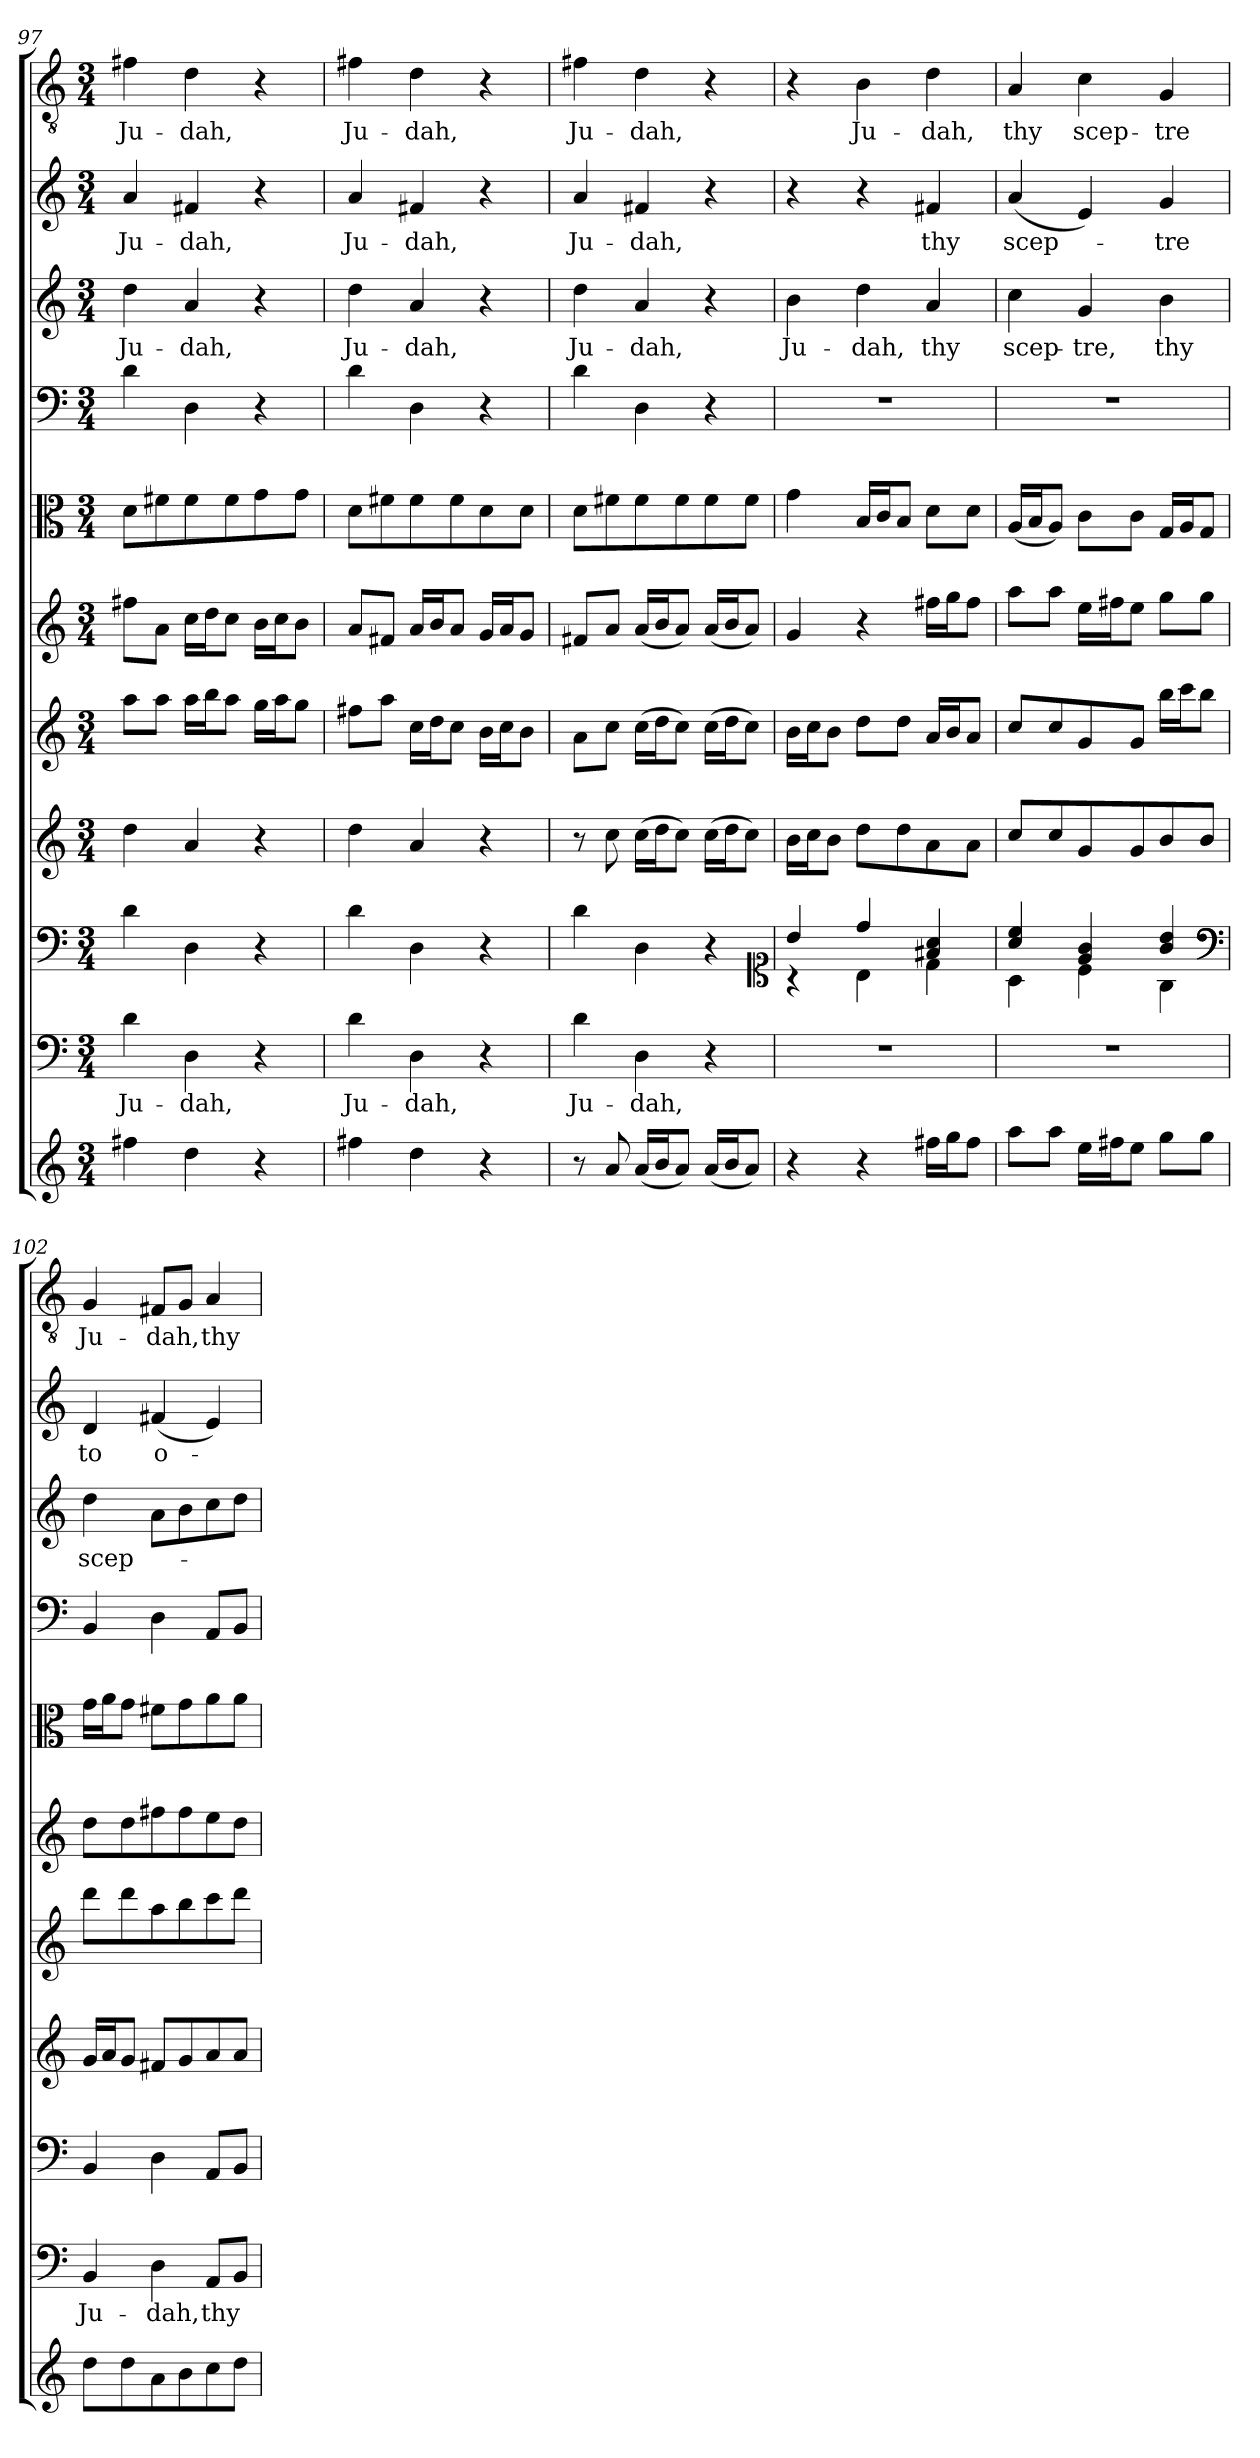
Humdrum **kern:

**kern	**kern	**text	**kern	**kern	**kern	**kern	**kern	**kern	**kern	**text	**kern	**text	**kern	**text
*part11	*part10	*part10	*part9	*part8	*part7	*part6	*part5	*part4	*part3	*part3	*part2	*part2	*part1	*part1
*staff11	*staff10	*staff10	*staff9	*staff8	*staff7	*staff6	*staff5	*staff4	*staff3	*staff3	*staff2	*staff2	*staff1	*staff1
*clefG2	*clefF4	*	*clefF4	*clefG2	*clefG2	*clefG2	*clefC3	*clefF4	*clefG2	*	*clefG2	*	*clefGv2	*
*k[]	*k[]	*	*k[]	*k[]	*k[]	*k[]	*k[]	*k[]	*k[]	*	*k[]	*	*k[]	*
*C:	*C:	*	*C:	*C:	*C:	*C:	*C:	*C:	*C:	*	*C:	*	*C:	*
*M3/4	*M3/4	*	*M3/4	*M3/4	*M3/4	*M3/4	*M3/4	*M3/4	*M3/4	*	*M3/4	*	*M3/4	*
=97	=97	=97	=97	=97	=97	=97	=97	=97	=97	=97	=97	=97	=97	=97
4ff#X\	4d\	Ju-	4d\	4dd\	8aa\L	8ff#X\L	8d\L	4d\	4dd\	Ju-	4a/	Ju-	4f#X\	Ju-
.	.	.	.	.	8aa\J	8a\J	8f#X\	.	.	.	.	.	.	.
4dd\	4D\	-dah,	4D\	4a/	16aa\LL	16cc\LL	8f#\	4D\	4a/	-dah,	4f#X/	-dah,	4d\	-dah,
.	.	.	.	.	16bb\J	16dd\J	.	.	.	.	.	.	.	.
.	.	.	.	.	8aa\J	8cc\J	8f#\	.	.	.	.	.	.	.
4r	4r	.	4r	4r	16gg\LL	16b\LL	8g\	4r	4r	.	4r	.	4r	.
.	.	.	.	.	16aa\J	16cc\J	.	.	.	.	.	.	.	.
.	.	.	.	.	8gg\J	8b\J	8g\J	.	.	.	.	.	.	.
=98	=98	=98	=98	=98	=98	=98	=98	=98	=98	=98	=98	=98	=98	=98
4ff#X\	4d\	Ju-	4d\	4dd\	8ff#X\L	8a/L	8d\L	4d\	4dd\	Ju-	4a/	Ju-	4f#X\	Ju-
.	.	.	.	.	8aa\J	8f#X/J	8f#X\	.	.	.	.	.	.	.
4dd\	4D\	-dah,	4D\	4a/	16cc\LL	16a/LL	8f#\	4D\	4a/	-dah,	4f#X/	-dah,	4d\	-dah,
.	.	.	.	.	16dd\J	16b/J	.	.	.	.	.	.	.	.
.	.	.	.	.	8cc\J	8a/J	8f#\	.	.	.	.	.	.	.
4r	4r	.	4r	4r	16b\LL	16g/LL	8d\	4r	4r	.	4r	.	4r	.
.	.	.	.	.	16cc\J	16a/J	.	.	.	.	.	.	.	.
.	.	.	.	.	8b\J	8g/J	8d\J	.	.	.	.	.	.	.
=99	=99	=99	=99	=99	=99	=99	=99	=99	=99	=99	=99	=99	=99	=99
8r	4d\	Ju-	4d\	8r	8a\L	8f#X/L	8d\L	4d\	4dd\	Ju-	4a/	Ju-	4f#X\	Ju-
8a/	.	.	.	8cc\	8cc\J	8a/J	8f#X\	.	.	.	.	.	.	.
(16a/LL	4D\	-dah,	4D\	(16cc\LL	(16cc\LL	(16a/LL	8f#\	4D\	4a/	-dah,	4f#X/	-dah,	4d\	-dah,
16b/J	.	.	.	16dd\J	16dd\J	16b/J	.	.	.	.	.	.	.	.
8a/J)	.	.	.	8cc\J)	8cc\J)	8a/J)	8f#\	.	.	.	.	.	.	.
(16a/LL	4r	.	4r	(16cc\LL	(16cc\LL	(16a/LL	8f#\	4r	4r	.	4r	.	4r	.
16b/J	.	.	.	16dd\J	16dd\J	16b/J	.	.	.	.	.	.	.	.
8a/J)	.	.	.	8cc\J)	8cc\J)	8a/J)	8f#\J	.	.	.	.	.	.	.
*	*	*	*clefC1	*	*	*	*	*	*	*	*	*	*	*
=100	=100	=100	=100	=100	=100	=100	=100	=100	=100	=100	=100	=100	=100	=100
*	*	*	*^	*	*	*	*	*	*	*	*	*	*	*
4r	2.r	.	4b/	4r	16b\LL	16b\LL	4g/	4g\	2.r	4b\	Ju-	4r	.	4r	.
.	.	.	.	.	16cc\J	16cc\J	.	.	.	.	.	.	.	.	.
.	.	.	.	.	8b\J	8b\J	.	.	.	.	.	.	.	.	.
4r	.	.	4dd/	4B\	8dd\L	8dd\L	4r	16B/LL	.	4dd\	-dah,	4r	.	4B\	Ju-
.	.	.	.	.	.	.	.	16c/J	.	.	.	.	.	.	.
.	.	.	.	.	8dd\	8dd\J	.	8B/J	.	.	.	.	.	.	.
16ff#X\LL	.	.	4f#X/ 4a/	4d\	8a\	16a/LL	16ff#X\LL	8d\L	.	4a/	thy	4f#X/	thy	4d\	-dah,
16gg\J	.	.	.	.	.	16b/J	16gg\J	.	.	.	.	.	.	.	.
8ff#\J	.	.	.	.	8a\J	8a/J	8ff#\J	8d\J	.	.	.	.	.	.	.
=101	=101	=101	=101	=101	=101	=101	=101	=101	=101	=101	=101	=101	=101	=101	=101
8aa\L	2.r	.	4a/ 4cc/	4A\	8cc/L	8cc/L	8aa\L	(16A/LL	2.r	4cc\	scep-	(4a/	scep-	4A/	thy
.	.	.	.	.	.	.	.	16B/J	.	.	.	.	.	.	.
8aa\J	.	.	.	.	8cc/	8cc/	8aa\J	8A/J)	.	.	.	.	.	.	.
16ee\LL	.	.	4e/ 4g/	4c\	8g/	8g/	16ee\LL	8c\L	.	4g/	-tre,	4e/)	.	4c\	scep-
16ff#X\J	.	.	.	.	.	.	16ff#X\J	.	.	.	.	.	.	.	.
8ee\J	.	.	.	.	8g/	8g/J	8ee\J	8c\J	.	.	.	.	.	.	.
8gg\L	.	.	4g/ 4b/	4G\	8b/	16bb\LL	8gg\L	16G/LL	.	4b\	thy	4g/	-tre	4G/	-tre
.	.	.	.	.	.	16ccc\J	.	16A/J	.	.	.	.	.	.	.
8gg\J	.	.	.	.	8b/J	8bb\J	8gg\J	8G/J	.	.	.	.	.	.	.
*	*	*	*v	*v	*	*	*	*	*	*	*	*	*	*	*
*	*	*	*clefF4	*	*	*	*	*	*	*	*	*	*	*
=102	=102	=102	=102	=102	=102	=102	=102	=102	=102	=102	=102	=102	=102	=102
8dd\L	4BB/	Ju-	4BB/	16g/LL	8ddd\L	8dd\L	16g\LL	4BB/	4dd\	scep-	4d/	to	4G/	Ju-
.	.	.	.	16a/J	.	.	16a\J	.	.	.	.	.	.	.
8dd\	.	.	.	8g/J	8ddd\	8dd\	8g\J	.	.	.	.	.	.	.
8a\	4D\	-dah,	4D\	8f#X/L	8aa\	8ff#X\	8f#X\L	4D\	8a\L	.	(4f#X/	o-	8F#X/L	-dah,
8b\	.	.	.	8g/	8bb\	8ff#\	8g\	.	8b\	.	.	.	8G/J	.
8cc\	8AA/L	thy	8AA/L	8a/	8ccc\	8ee\	8a\	8AA/L	8cc\	.	4e/)	.	4A/	thy
8dd\J	8BB/J	.	8BB/J	8a/J	8ddd\J	8dd\J	8a\J	8BB/J	8dd\J	.	.	.	.	.
=	=	=	=	=	=	=	=	=	=	=	=	=	=	=
*-	*-	*-	*-	*-	*-	*-	*-	*-	*-	*-	*-	*-	*-	*-
